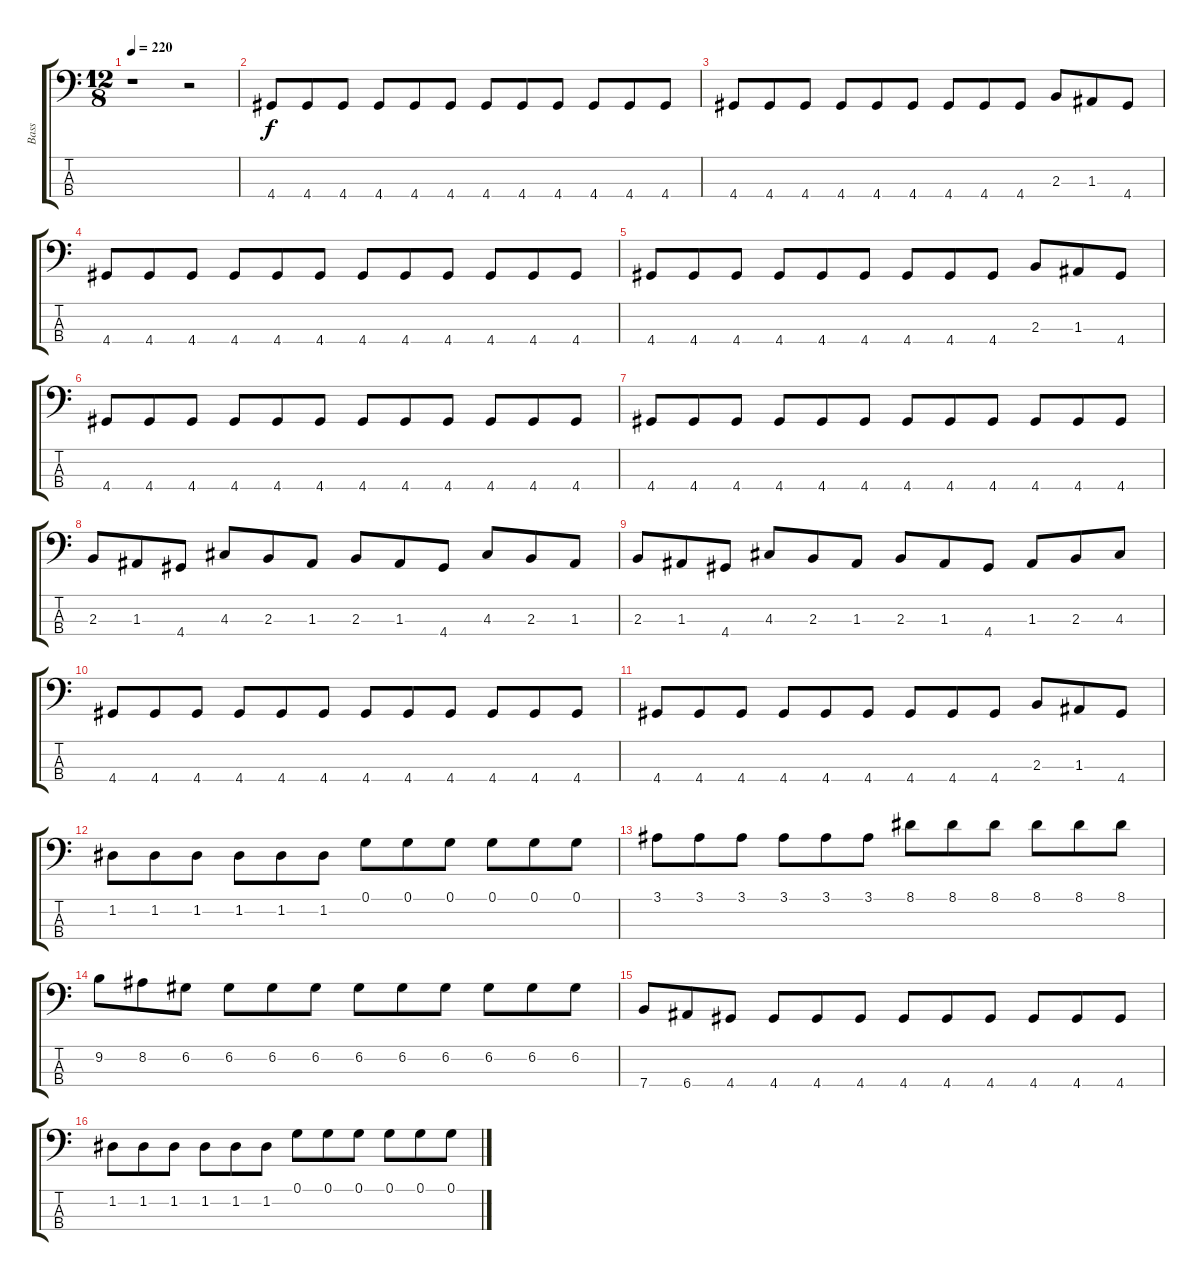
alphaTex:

\track ("Bass" "Bass") {instrument electricbassfinger}
\staff {score tabs}
\tuning (G2 D2 A1 E1) {hide}
\ts (12 8)
\tempo 220
\clef f4
\ks c
r.1{dy f instrument electricbassfinger} r.2 |
4.4.8 4.4.8 4.4.8 4.4.8 4.4.8 4.4.8 4.4.8 4.4.8 4.4.8 4.4.8 4.4.8 4.4.8 |
4.4.8 4.4.8 4.4.8 4.4.8 4.4.8 4.4.8 4.4.8 4.4.8 4.4.8 2.3.8 1.3.8 4.4.8 |
4.4.8 4.4.8 4.4.8 4.4.8 4.4.8 4.4.8 4.4.8 4.4.8 4.4.8 4.4.8 4.4.8 4.4.8 |
4.4.8 4.4.8 4.4.8 4.4.8 4.4.8 4.4.8 4.4.8 4.4.8 4.4.8 2.3.8 1.3.8 4.4.8 |
4.4.8 4.4.8 4.4.8 4.4.8 4.4.8 4.4.8 4.4.8 4.4.8 4.4.8 4.4.8 4.4.8 4.4.8 |
4.4.8 4.4.8 4.4.8 4.4.8 4.4.8 4.4.8 4.4.8 4.4.8 4.4.8 4.4.8 4.4.8 4.4.8 |
2.3.8 1.3.8 4.4.8 4.3.8 2.3.8 1.3.8 2.3.8 1.3.8 4.4.8 4.3.8 2.3.8 1.3.8 |
2.3.8 1.3.8 4.4.8 4.3.8 2.3.8 1.3.8 2.3.8 1.3.8 4.4.8 1.3.8 2.3.8 4.3.8 |
4.4.8 4.4.8 4.4.8 4.4.8 4.4.8 4.4.8 4.4.8 4.4.8 4.4.8 4.4.8 4.4.8 4.4.8 |
4.4.8 4.4.8 4.4.8 4.4.8 4.4.8 4.4.8 4.4.8 4.4.8 4.4.8 2.3.8 1.3.8 4.4.8 |
1.2.8 1.2.8 1.2.8 1.2.8 1.2.8 1.2.8 0.1.8 0.1.8 0.1.8 0.1.8 0.1.8 0.1.8 |
3.1.8 3.1.8 3.1.8 3.1.8 3.1.8 3.1.8 8.1.8 8.1.8 8.1.8 8.1.8 8.1.8 8.1.8 |
9.2.8 8.2.8 6.2.8 6.2.8 6.2.8 6.2.8 6.2.8 6.2.8 6.2.8 6.2.8 6.2.8 6.2.8 |
7.4.8 6.4.8 4.4.8 4.4.8 4.4.8 4.4.8 4.4.8 4.4.8 4.4.8 4.4.8 4.4.8 4.4.8 |
1.2.8 1.2.8 1.2.8 1.2.8 1.2.8 1.2.8 0.1.8 0.1.8 0.1.8 0.1.8 0.1.8 0.1.8
